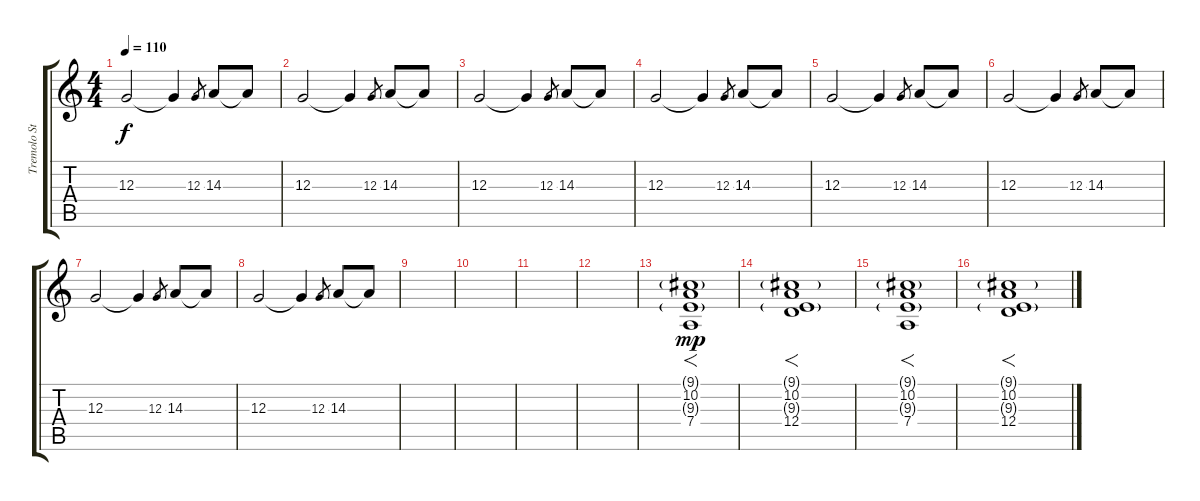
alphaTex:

\track ("Tremolo Strings" "Tremolo St") {instrument tremolostrings}
\staff {score tabs}
\tuning (E4 B3 G3 D3 A2 E2) {hide}
\ts (4 4)
\tempo 110
\clef g2
\ks c
12.3.2{dy f} 12.3{t}.4 12.3.8{gr} 14.3.8 14.3{t}.8 |
12.3.2 12.3{t}.4 12.3.8{gr} 14.3.8 14.3{t}.8 |
12.3.2 12.3{t}.4 12.3.8{gr} 14.3.8 14.3{t}.8 |
12.3.2 12.3{t}.4 12.3.8{gr} 14.3.8 14.3{t}.8 |
12.3.2 12.3{t}.4 12.3.8{gr} 14.3.8 14.3{t}.8 |
12.3.2 12.3{t}.4 12.3.8{gr} 14.3.8 14.3{t}.8 |
12.3.2 12.3{t}.4 12.3.8{gr} 14.3.8 14.3{t}.8 |
12.3.2 12.3{t}.4 12.3.8{gr} 14.3.8 14.3{t}.8 |
|
|
|
|
(9.1{g} 10.2 9.3{g} 7.4).1{f dy mp} |
(9.1{g} 10.2 9.3{g} 12.4).1{f} |
(9.1{g} 10.2 9.3{g} 7.4).1{f} |
(9.1{g} 10.2 9.3{g} 12.4).1{f}
